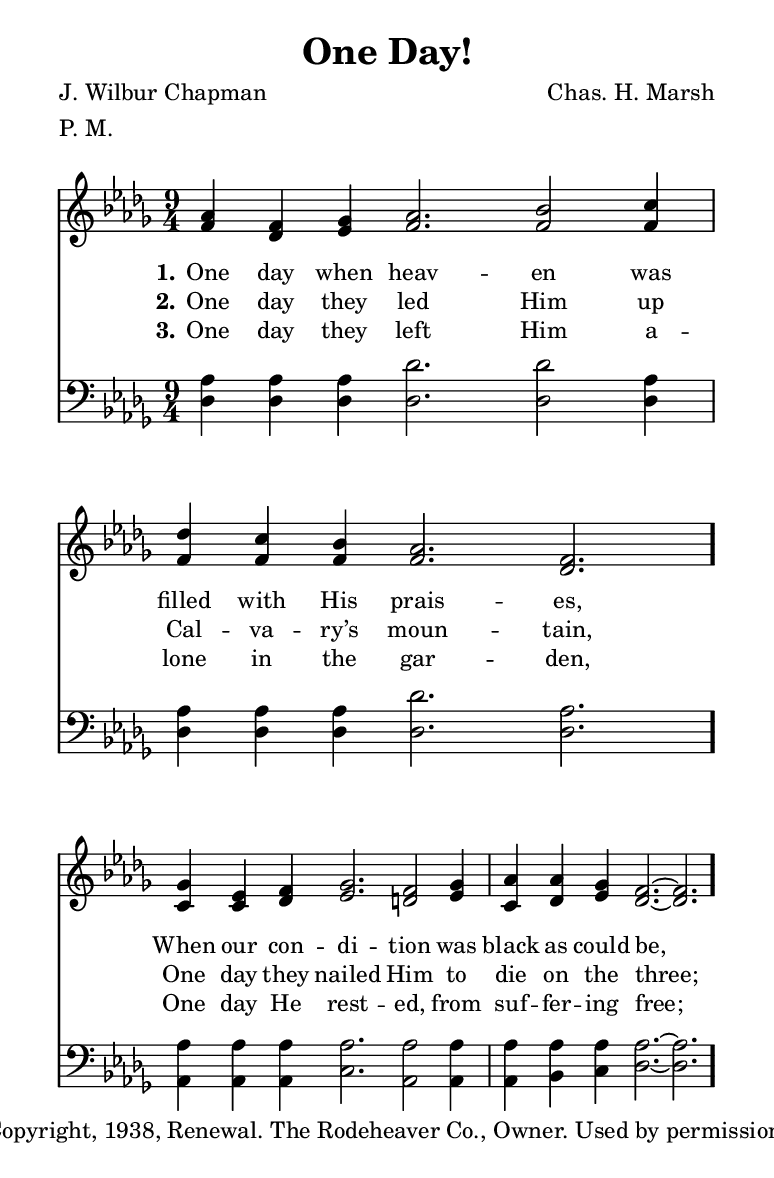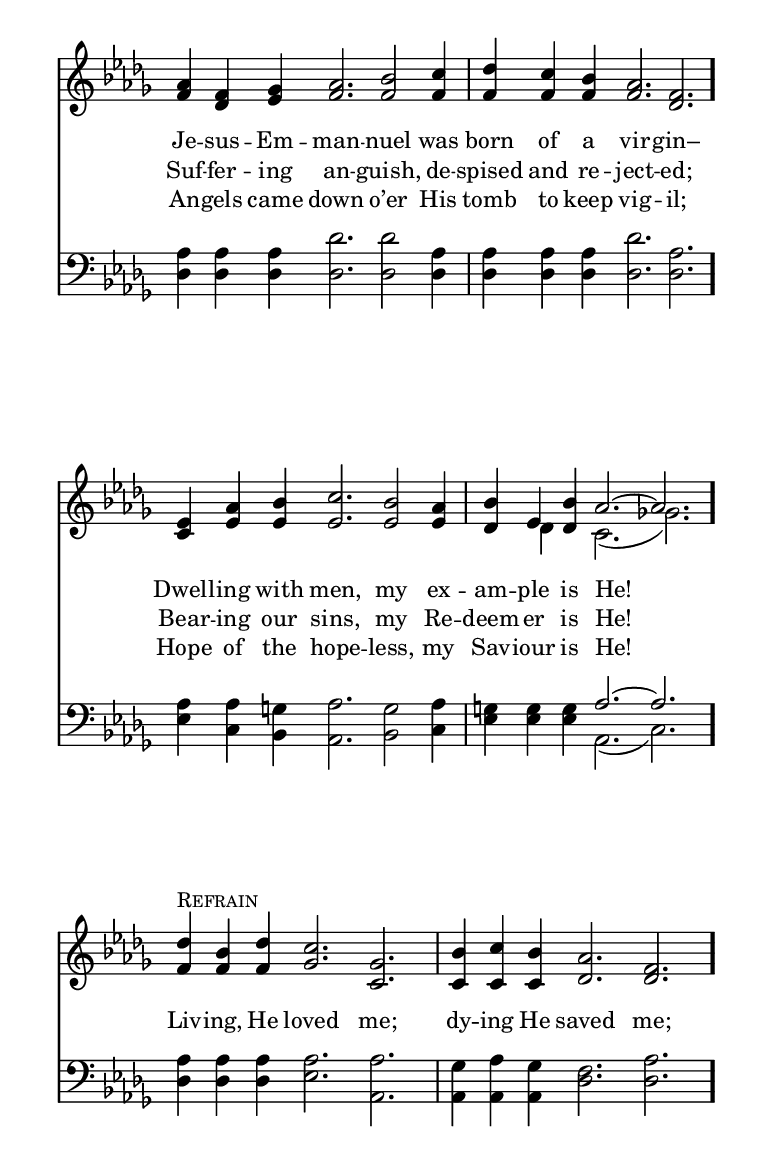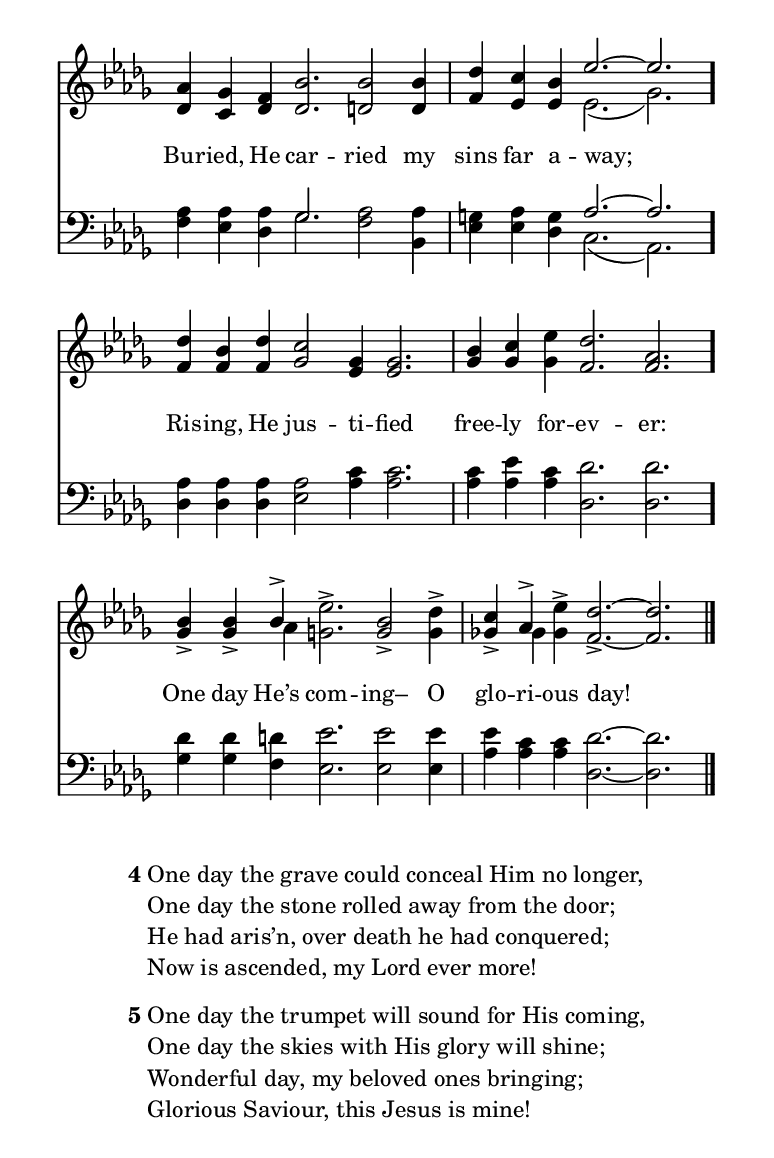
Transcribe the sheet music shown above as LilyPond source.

\include "common/global.ily"
\paper {
  \include "common/paper.ily"
  ragged-last-bottom = ##t
  page-count = #(cond (is-eogsized 2) (#t #f))
  % need to reduce stretchability to compensate for `ragged-bottom` being false
  % (`ragged-last-bottom` doesn't appear to work for markups, so the markup
  % gets pulled down the page)
  score-markup-spacing.stretchability = 1
}

\header{
  %gospel
  hymnnumber = "186"
  title = "One Day!"
  tunename = ""
  meter = "P. M."
  poet = "J. Wilbur Chapman"
  composer = "Chas. H. Marsh"
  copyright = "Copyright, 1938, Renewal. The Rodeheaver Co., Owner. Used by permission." % TODO revalidate
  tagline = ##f
}

patternA = { c4 c4 c4 c2. c2 c4 | c4 c4 c4 c2. c2. }
patternB = { c4 c4 c4 c2. c2. | c4 c4 c4 c2. c2. }
patternC = { c4 c4 c4 c2 c4 c2. | c4 c4 c4 c2. c2. }

global = {
  \include "common/overrides.ily"
  \override Staff.TimeSignature.style = #'numbered
  \time 9/4
  \override Score.MetronomeMark.transparent = ##t % hide all fermata changes too
  \tempo 4=150
  \key des \major
  \autoBeamOff
}

notesSoprano = {
\global
\relative c'' {

  \changePitch \patternA { aes f ges aes bes c | des c bes aes f }
  \changePitch \patternA { ges ees f ges f ges | aes aes ges f ~ f }
  \changePitch \patternA { aes f ges aes bes c | des c bes aes f }
  \changePitch \patternA { ees aes bes c bes aes | bes ees, bes' aes ~ aes }

  << s^\markup { \small \caps "Refrain" }
  \changePitch \patternB { des bes des c ges | bes c bes aes f } >>
  \changePitch \patternA { aes ges f bes bes bes | des c bes ees ~ ees }
  \changePitch \patternC { des bes des c ges ges | bes c ees des aes }
  \changePitch \patternA { bes-> bes-> bes-> ees-> bes-> des-> | c-> aes-> ees'-> des-> ~ des }

  \bar "|."

}
}

notesAlto = {
\global
\relative e' {

  \changePitch \patternA { f des ees f f f | f f f f des }
  \changePitch \patternA { c c des ees d ees | c des ees des ~ des }
  \changePitch \patternA { f des ees f f f | f f f f des }
  \changePitch \patternA { c ees ees ees ees ees | des des des c( ges'!) }

  \changePitch \patternB { f f f ges c, | c c c des des }
  \changePitch \patternA { des c des des d d | f ees ees ees( ges) }
  \changePitch \patternC { f f f ges ees ees | ges ges ges f f }
  \changePitch \patternA { ges ges aes g g g | ges! ges ges f ~ f }

}
}

notesTenor = {
\global
\relative a {

  \changePitch \patternA { aes aes aes des des aes | aes aes aes des aes }
  \changePitch \patternA { aes aes aes aes aes aes | aes aes aes aes ~ aes }
  \changePitch \patternA { aes aes aes des des aes | aes aes aes des aes }
  \changePitch \patternA { aes aes g aes g aes | g g g aes ~ aes }

  \changePitch \patternB { aes aes aes aes aes | ges aes ges f aes }
  \changePitch \patternA { aes aes aes ges aes aes | g aes g aes ~ aes }
  \changePitch \patternC { aes aes aes aes c c | c ees c des des }
  \changePitch \patternA { des des d ees ees ees | ees c c | des ~ des }

}
}

notesBass = {
\global
\relative f {

  \changePitch \patternA { des des des des des des | des des des des des }
  \changePitch \patternA { aes aes aes c aes aes | aes bes c des ~ des }
  \changePitch \patternA { des des des des des des | des des des des des }
  \changePitch \patternA { ees c bes aes bes c | ees ees ees aes,( c) }

  \changePitch \patternB { des des des ees aes, | aes aes aes des des }
  \changePitch \patternA { f ees des ges f bes, | ees ees des c( aes) }
  \changePitch \patternC { des des des ees aes aes | aes aes aes des, des | }
  \changePitch \patternA { ges ges f ees ees ees | aes aes aes des, ~ des }

}
}

Refrain = \lyricmode {

Liv -- ing, He loved me; dy -- ing He saved me; \bar "."
Bur -- ied, He car -- ried my sins far a -- way; \bar "."
Ris -- ing, He jus -- ti -- fied free -- ly for -- ev -- er: \bar "."
One day He’s com -- ing– O glo -- ri -- ous day! \bar "."

}

wordsA = \lyricmode {
\set stanza = "1."

One day when heav -- en was filled with His prais -- es, \bar "."
When our con -- di -- tion was black as could be, \bar "."
Je -- sus -- Em -- man -- nuel was born of a vir -- gin– \bar "."
Dwell -- ing with men, my ex -- am -- ple is He! \bar "."

}

wordsB = \lyricmode {
\set stanza = "2."

One day they led Him up Cal -- va -- ry’s moun -- tain,
One day they nailed Him to die on the three;
Suf -- fer -- ing an -- guish, de -- spised and re -- ject -- ed;
Bear -- ing our sins, my Re -- deem -- er is He!

\Refrain

}

wordsC = \lyricmode {
\set stanza = "3."

One day they left Him a -- lone in the gar -- den,
One day He rest -- ed, from suf -- fer -- ing free;
An -- gels came down o’er His tomb to keep vig -- il;
Hope of the hope -- less, my Sav -- iour is He!

}

wordsD = \markuplist {

\line { One day the grave could conceal Him no longer, }
\line { One day the stone rolled away from the door; }
\line { He had aris’n, over death he had conquered; }
\line { Now is ascended, my Lord ever more! }

}

wordsE = \markuplist {

\line { One day the trumpet will sound for His coming, }
\line { One day the skies with His glory will shine; }
\line { Wonderful day, my beloved ones bringing; }
\line { Glorious Saviour, this Jesus is mine! }

}

\score {
  \context ChoirStaff <<
    \context Staff = upper <<
      \set Staff.autoBeaming = ##f
      \set ChoirStaff.systemStartDelimiter = #'SystemStartBar
      \set ChoirStaff.printPartCombineTexts = ##f
      \partcombine #'(2 . 9) \notesSoprano \notesAlto
      \context NullVoice = sopranos { \voiceOne << \notesSoprano >> }
      \context NullVoice = altos { \voiceTwo << \notesAlto >> }
      \context Lyrics = one   \lyricsto sopranos \wordsA
      \context Lyrics = two   \lyricsto sopranos \wordsB
      \context Lyrics = three \lyricsto sopranos \wordsC
    >>
    \context Staff = men <<
      \set Staff.autoBeaming = ##f
      \clef bass
      \set ChoirStaff.printPartCombineTexts = ##f
      \partcombine #'(2 . 9) \notesTenor \notesBass
      \context NullVoice = tenors { \voiceOne << \notesTenor >> }
      \context NullVoice = basses { \voiceTwo << \notesBass >> }
    >>
  >>
  \layout {
    \include "common/layout.ily"
  }
  \midi{
    \include "common/midi.ily"
  }
}

\noPageBreak

\markup { \fill-line { \column {
  \line{ \bold 4 \column { \wordsD } } \combine \null \vspace #0.4
  \line{ \bold 5 \column { \wordsE } } \combine \null \vspace #0.4
} } }

\version "2.19.49"  % necessary for upgrading to future LilyPond versions.

% vi:set et ts=2 sw=2 ai nocindent syntax=lilypond:
